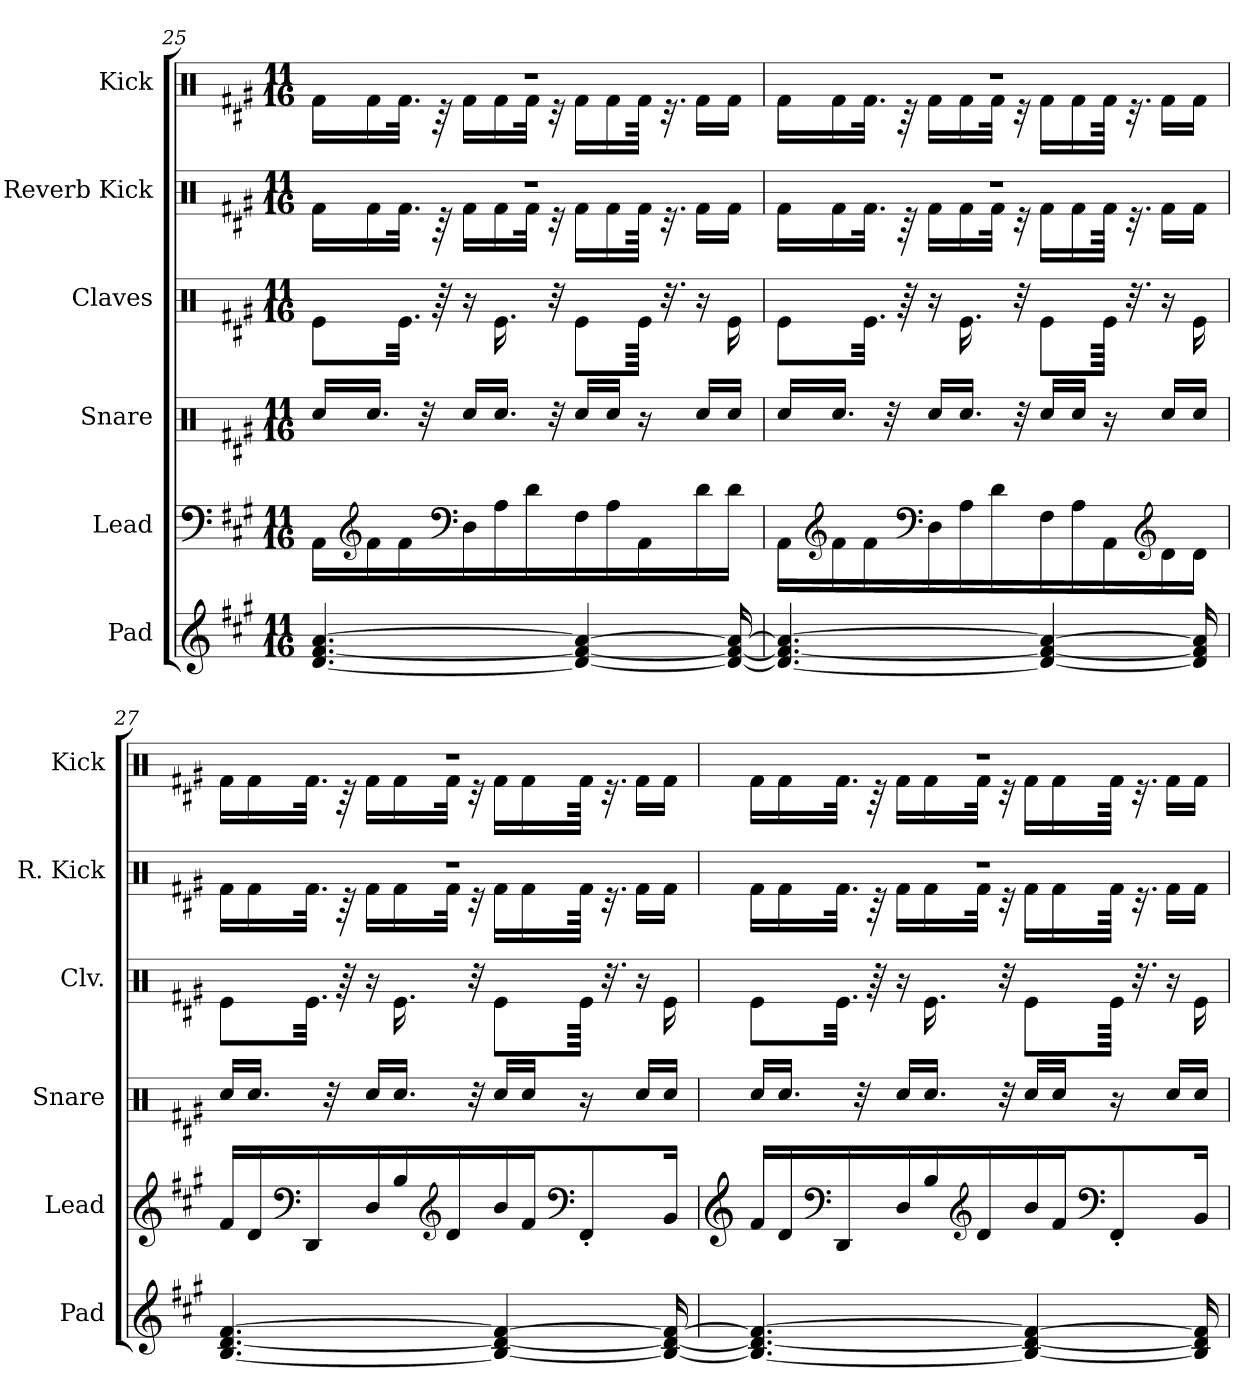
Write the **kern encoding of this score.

**kern	**kern	**kern	**kern	**kern	**kern
*part6	*part5	*part4	*part3	*part2	*part1
*staff6	*staff5	*staff4	*staff3	*staff2	*staff1
*I"Pad	*I"Lead	*I"Snare	*I"Claves	*I"Reverb Kick	*I"Kick
*I'Pad	*I'Lead	*I'Snare	*I'Clv.	*I'R. Kick	*I'Kick
!!LO:PB:g=z
*clefG2	*clefF4	*clefX	*clefX	*clefX	*clefX
*k[f#c#g#]	*k[f#c#g#]	*k[f#c#g#]	*k[f#c#g#]	*k[f#c#g#]	*k[f#c#g#]
*M11/16	*M11/16	*M11/16	*M11/16	*M11/16	*M11/16
=25	=25	=25	=25	=25	=25
*	*	*	*	*^	*^
[4.d/ [4.f#/ [4.a/	16AA\LL	16Rcc/LL	8Re\L	16%11r	16Rf\LL	16%11r	16Rf\LL
*	*clefG2	*	*	*	*	*	*
.	16f#\	16.Rcc/JJ	.	.	16Rf\	.	16Rf\
.	16f#\	.	32.Re\Jkk	.	32.Rf\JJk	.	32.Rf\JJk
.	.	32r	.	.	.	.	.
.	.	.	64r	.	64r	.	64r
*	*clefF4	*	*	*	*	*	*
.	16D\	16Rcc/LL	16r	.	16Rf\LL	.	16Rf\LL
.	16A\	16.Rcc/JJ	16.Re\	.	16Rf\	.	16Rf\
.	16d\	.	.	.	32Rf\JJk	.	32Rf\JJk
.	.	32r	32r	.	32r	.	32r
4d/_ 4f#/_ 4a/_	16F#\	16Rcc/LL	8Re\L	.	16Rf\LL	.	16Rf\LL
.	16A\	16Rcc/JJ	.	.	16Rf\	.	16Rf\
.	16AA\	16r	64Re\Jkkk	.	64Rf\JJkk	.	64Rf\JJkk
.	.	.	32.r	.	32.r	.	32.r
.	16d\	16Rcc/LL	16r	.	16Rf\LL	.	16Rf\LL
16d/_ 16f#/_ 16a/_	16d\JJ	16Rcc/JJ	16Re\	.	16Rf\JJ	.	16Rf\JJ
=26	=26	=26	=26	=26	=26	=26	=26
4.d/_ 4.f#/_ 4.a/_	16AA\LL	16Rcc/LL	8Re\L	16%11r	16Rf\LL	16%11r	16Rf\LL
*	*clefG2	*	*	*	*	*	*
.	16f#\	16.Rcc/JJ	.	.	16Rf\	.	16Rf\
.	16f#\	.	32.Re\Jkk	.	32.Rf\JJk	.	32.Rf\JJk
.	.	32r	.	.	.	.	.
.	.	.	64r	.	64r	.	64r
*	*clefF4	*	*	*	*	*	*
.	16D\	16Rcc/LL	16r	.	16Rf\LL	.	16Rf\LL
.	16A\	16.Rcc/JJ	16.Re\	.	16Rf\	.	16Rf\
.	16d\	.	.	.	32Rf\JJk	.	32Rf\JJk
.	.	32r	32r	.	32r	.	32r
4d/_ 4f#/_ 4a/_	16F#\	16Rcc/LL	8Re\L	.	16Rf\LL	.	16Rf\LL
.	16A\	16Rcc/JJ	.	.	16Rf\	.	16Rf\
.	16AA\	16r	64Re\Jkkk	.	64Rf\JJkk	.	64Rf\JJkk
.	.	.	32.r	.	32.r	.	32.r
*	*clefG2	*	*	*	*	*	*
.	16d\	16Rcc/LL	16r	.	16Rf\LL	.	16Rf\LL
16d/] 16f#/] 16a/]	16d\JJ	16Rcc/JJ	16Re\	.	16Rf\JJ	.	16Rf\JJ
!!LO:LB:g=z	!!
=27	=27	=27	=27	=27	=27	=27	=27
[4.B/ [4.d/ [4.f#/	16f#/LL	16Rcc/LL	8Re\L	16%11r	16Rf\LL	16%11r	16Rf\LL
.	16d/	16.Rcc/JJ	.	.	16Rf\	.	16Rf\
*	*clefF4	*	*	*	*	*	*
.	16DD/	.	32.Re\Jkk	.	32.Rf\JJk	.	32.Rf\JJk
.	.	32r	.	.	.	.	.
.	.	.	64r	.	64r	.	64r
.	16D/	16Rcc/LL	16r	.	16Rf\LL	.	16Rf\LL
.	16B/	16.Rcc/JJ	16.Re\	.	16Rf\	.	16Rf\
*	*clefG2	*	*	*	*	*	*
.	16d/	.	.	.	32Rf\JJk	.	32Rf\JJk
.	.	32r	32r	.	32r	.	32r
4B/_ 4d/_ 4f#/_	16b/	16Rcc/LL	8Re\L	.	16Rf\LL	.	16Rf\LL
.	16f#/J	16Rcc/JJ	.	.	16Rf\	.	16Rf\
*	*clefF4	*	*	*	*	*	*
.	8FF#'/	16r	64Re\Jkkk	.	64Rf\JJkk	.	64Rf\JJkk
.	.	.	32.r	.	32.r	.	32.r
.	.	16Rcc/LL	16r	.	16Rf\LL	.	16Rf\LL
16B/_ 16d/_ 16f#/_	16BB/Jk	16Rcc/JJ	16Re\	.	16Rf\JJ	.	16Rf\JJ
=28	=28	=28	=28	=28	=28	=28	=28
*	*clefG2	*	*	*	*	*	*
4.B/_ 4.d/_ 4.f#/_	16f#/LL	16Rcc/LL	8Re\L	16%11r	16Rf\LL	16%11r	16Rf\LL
.	16d/	16.Rcc/JJ	.	.	16Rf\	.	16Rf\
*	*clefF4	*	*	*	*	*	*
.	16DD/	.	32.Re\Jkk	.	32.Rf\JJk	.	32.Rf\JJk
.	.	32r	.	.	.	.	.
.	.	.	64r	.	64r	.	64r
.	16D/	16Rcc/LL	16r	.	16Rf\LL	.	16Rf\LL
.	16B/	16.Rcc/JJ	16.Re\	.	16Rf\	.	16Rf\
*	*clefG2	*	*	*	*	*	*
.	16d/	.	.	.	32Rf\JJk	.	32Rf\JJk
.	.	32r	32r	.	32r	.	32r
4B/_ 4d/_ 4f#/_	16b/	16Rcc/LL	8Re\L	.	16Rf\LL	.	16Rf\LL
.	16f#/J	16Rcc/JJ	.	.	16Rf\	.	16Rf\
*	*clefF4	*	*	*	*	*	*
.	8FF#'/	16r	64Re\Jkkk	.	64Rf\JJkk	.	64Rf\JJkk
.	.	.	32.r	.	32.r	.	32.r
.	.	16Rcc/LL	16r	.	16Rf\LL	.	16Rf\LL
16B/] 16d/] 16f#/]	16BB/Jk	16Rcc/JJ	16Re\	.	16Rf\JJ	.	16Rf\JJ
*	*	*	*	*v	*v	*	*
*	*	*	*	*	*v	*v
=	=	=	=	=	=
*-	*-	*-	*-	*-	*-
